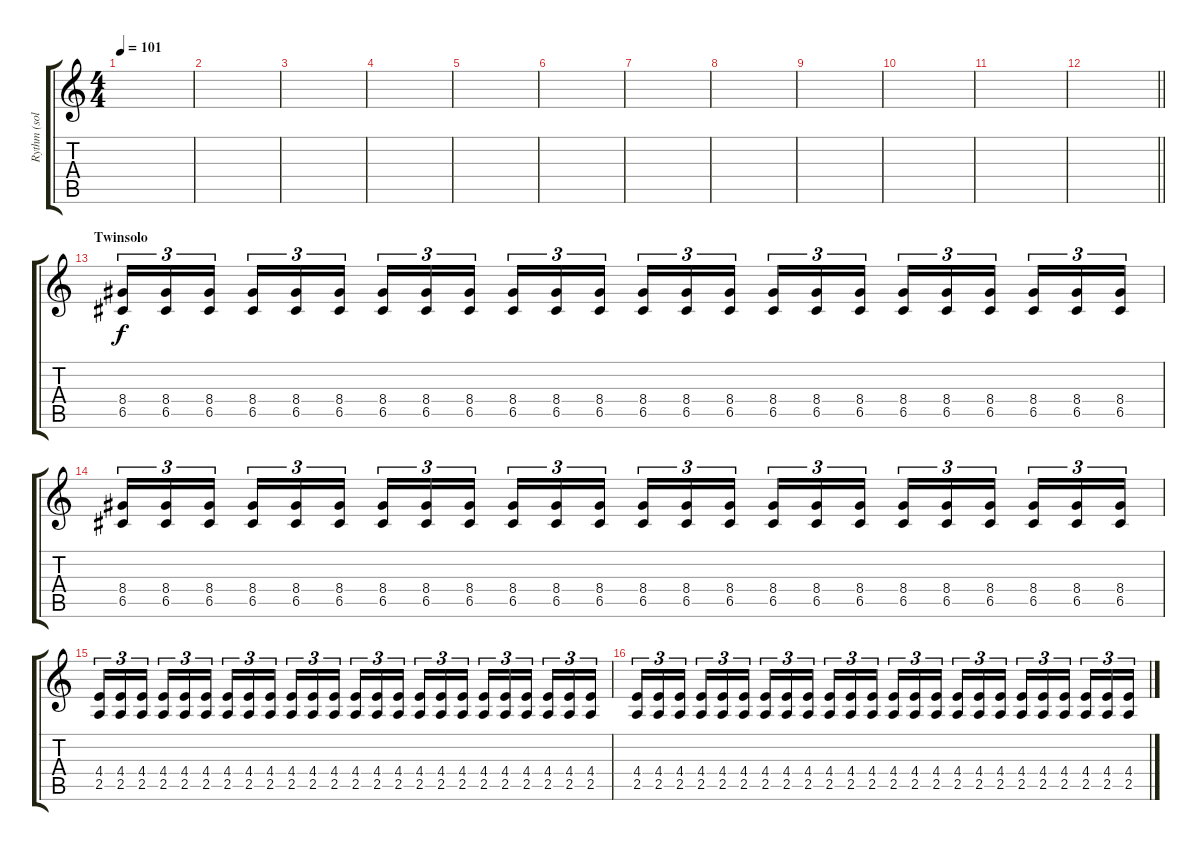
\track ("Rythm (solo)" "Rythm (sol") {instrument distortionguitar}
\staff {score tabs}
\tuning (D4 A3 F3 C3 G2 D2) {hide}
\ts (4 4)
\tempo 101
\clef g2
\ks c
|
|
|
|
|
|
|
|
|
|
|
\barLineRight lightlight
|
\section ("" "Twinsolo")
(8.4 6.5).16{tu (3 2)} (8.4 6.5).16{tu (3 2)} (8.4 6.5).16{tu (3 2) beam splitsecondary} (8.4 6.5).16{tu (3 2)} (8.4 6.5).16{tu (3 2)} (8.4 6.5).16{tu (3 2)} (8.4 6.5).16{tu (3 2)} (8.4 6.5).16{tu (3 2)} (8.4 6.5).16{tu (3 2) beam splitsecondary} (8.4 6.5).16{tu (3 2)} (8.4 6.5).16{tu (3 2)} (8.4 6.5).16{tu (3 2)} (8.4 6.5).16{tu (3 2)} (8.4 6.5).16{tu (3 2)} (8.4 6.5).16{tu (3 2) beam splitsecondary} (8.4 6.5).16{tu (3 2)} (8.4 6.5).16{tu (3 2)} (8.4 6.5).16{tu (3 2)} (8.4 6.5).16{tu (3 2)} (8.4 6.5).16{tu (3 2)} (8.4 6.5).16{tu (3 2) beam splitsecondary} (8.4 6.5).16{tu (3 2)} (8.4 6.5).16{tu (3 2)} (8.4 6.5).16{tu (3 2)} |
(8.4 6.5).16{tu (3 2)} (8.4 6.5).16{tu (3 2)} (8.4 6.5).16{tu (3 2) beam splitsecondary} (8.4 6.5).16{tu (3 2)} (8.4 6.5).16{tu (3 2)} (8.4 6.5).16{tu (3 2)} (8.4 6.5).16{tu (3 2)} (8.4 6.5).16{tu (3 2)} (8.4 6.5).16{tu (3 2) beam splitsecondary} (8.4 6.5).16{tu (3 2)} (8.4 6.5).16{tu (3 2)} (8.4 6.5).16{tu (3 2)} (8.4 6.5).16{tu (3 2)} (8.4 6.5).16{tu (3 2)} (8.4 6.5).16{tu (3 2) beam splitsecondary} (8.4 6.5).16{tu (3 2)} (8.4 6.5).16{tu (3 2)} (8.4 6.5).16{tu (3 2)} (8.4 6.5).16{tu (3 2)} (8.4 6.5).16{tu (3 2)} (8.4 6.5).16{tu (3 2) beam splitsecondary} (8.4 6.5).16{tu (3 2)} (8.4 6.5).16{tu (3 2)} (8.4 6.5).16{tu (3 2)} |
(4.4 2.5).16{tu (3 2)} (4.4 2.5).16{tu (3 2)} (4.4 2.5).16{tu (3 2) beam splitsecondary} (4.4 2.5).16{tu (3 2)} (4.4 2.5).16{tu (3 2)} (4.4 2.5).16{tu (3 2)} (4.4 2.5).16{tu (3 2)} (4.4 2.5).16{tu (3 2)} (4.4 2.5).16{tu (3 2) beam splitsecondary} (4.4 2.5).16{tu (3 2)} (4.4 2.5).16{tu (3 2)} (4.4 2.5).16{tu (3 2)} (4.4 2.5).16{tu (3 2)} (4.4 2.5).16{tu (3 2)} (4.4 2.5).16{tu (3 2) beam splitsecondary} (4.4 2.5).16{tu (3 2)} (4.4 2.5).16{tu (3 2)} (4.4 2.5).16{tu (3 2)} (4.4 2.5).16{tu (3 2)} (4.4 2.5).16{tu (3 2)} (4.4 2.5).16{tu (3 2) beam splitsecondary} (4.4 2.5).16{tu (3 2)} (4.4 2.5).16{tu (3 2)} (4.4 2.5).16{tu (3 2)} |
(4.4 2.5).16{tu (3 2)} (4.4 2.5).16{tu (3 2)} (4.4 2.5).16{tu (3 2) beam splitsecondary} (4.4 2.5).16{tu (3 2)} (4.4 2.5).16{tu (3 2)} (4.4 2.5).16{tu (3 2)} (4.4 2.5).16{tu (3 2)} (4.4 2.5).16{tu (3 2)} (4.4 2.5).16{tu (3 2) beam splitsecondary} (4.4 2.5).16{tu (3 2)} (4.4 2.5).16{tu (3 2)} (4.4 2.5).16{tu (3 2)} (4.4 2.5).16{tu (3 2)} (4.4 2.5).16{tu (3 2)} (4.4 2.5).16{tu (3 2) beam splitsecondary} (4.4 2.5).16{tu (3 2)} (4.4 2.5).16{tu (3 2)} (4.4 2.5).16{tu (3 2)} (4.4 2.5).16{tu (3 2)} (4.4 2.5).16{tu (3 2)} (4.4 2.5).16{tu (3 2) beam splitsecondary} (4.4 2.5).16{tu (3 2)} (4.4 2.5).16{tu (3 2)} (4.4 2.5).16{tu (3 2)}
